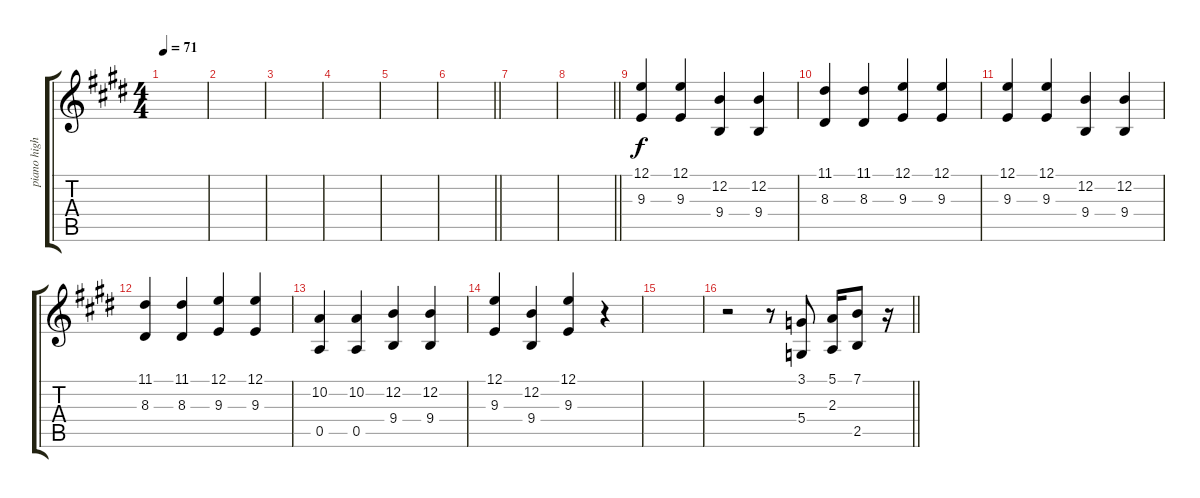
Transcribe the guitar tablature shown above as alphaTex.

\track ("piano high" "piano high") {instrument acousticgrandpiano}
\staff {score tabs}
\tuning (E4 B3 G3 D3 A3 E2) {hide}
\ts (4 4)
\tempo 71
\clef g2
\ks e
|
|
|
|
|
\barLineRight lightlight
|
|
\barLineRight lightlight
|
(12.1 9.3).4 (12.1 9.3).4 (12.2 9.4).4 (12.2 9.4).4 |
(11.1 8.3).4 (11.1 8.3).4 (12.1 9.3).4 (12.1 9.3).4 |
(12.1 9.3).4 (12.1 9.3).4 (12.2 9.4).4 (12.2 9.4).4 |
(11.1 8.3).4 (11.1 8.3).4 (12.1 9.3).4 (12.1 9.3).4 |
(10.2 0.5).4 (10.2 0.5).4 (12.2 9.4).4 (12.2 9.4).4 |
(12.1 9.3).4 (12.2 9.4).4 (12.1 9.3).4 r.4 |
|
\barLineRight lightlight
r.2 r.8 (3.1 5.4).8 (5.1 2.3).16 (7.1 2.5).8 r.16
